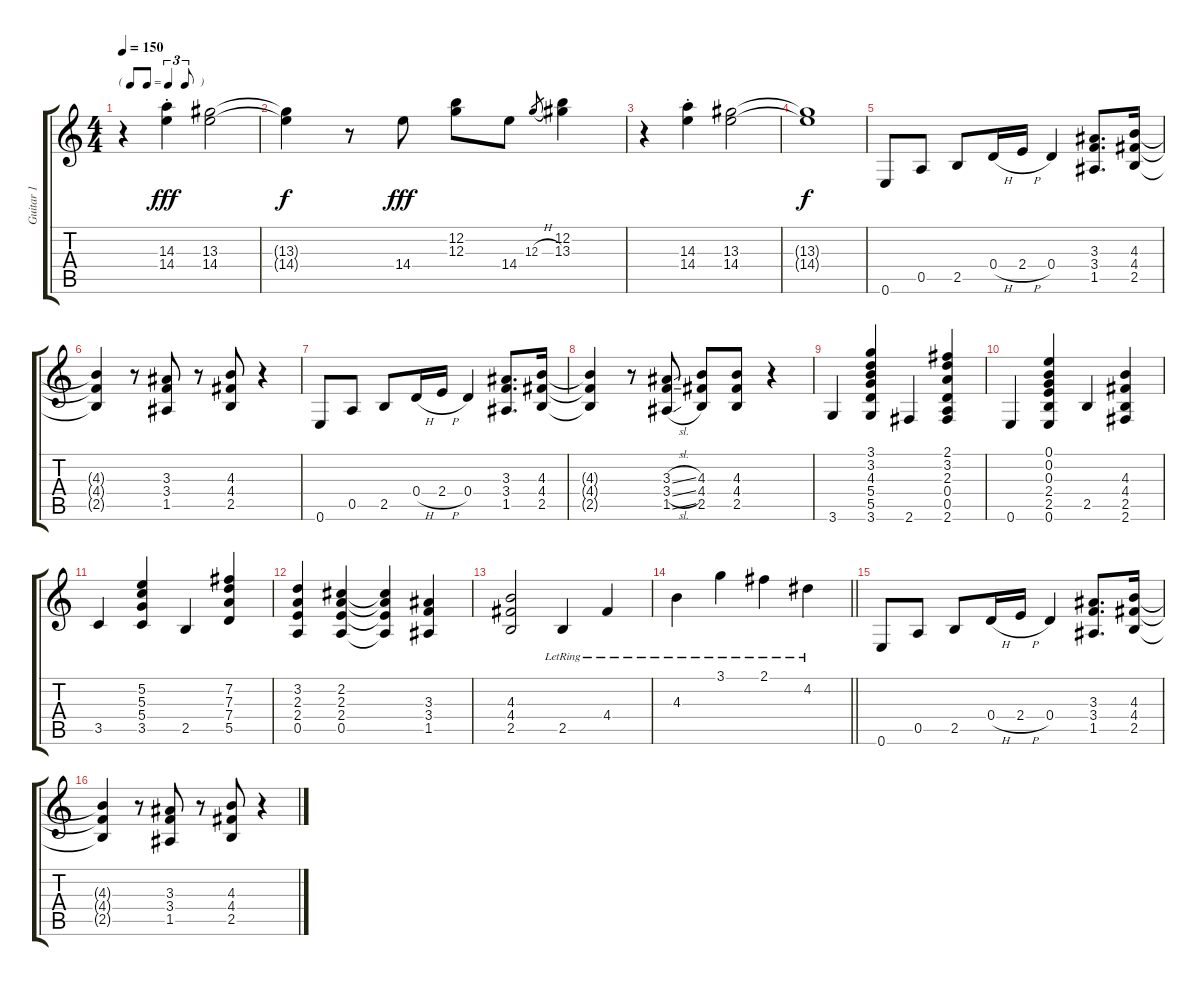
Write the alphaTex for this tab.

\track ("Guitar 1" "Guitar 1") {instrument overdrivenguitar}
\staff {score tabs}
\tuning (E4 B3 G3 D3 A2 E2) {hide}
\ts (4 4)
\tf triplet8th
\tempo 150
\clef g2
\ks c
r.4{dy f volume 16} (14.3{st} 14.4{st}).4{dy fff} (13.3 14.4).2 |
(13.3{t} 14.4{t}).4{dy f} r.8 14.4.8{dy fff} (12.2 12.3).8 14.4.8 12.3{h}.8{gr} (12.2 13.3).4 |
r.4{volume 16} (14.3{st} 14.4{st}).4 (13.3 14.4).2 |
(13.3{t} 14.4{t}).1{dy f} |
0.6.8 0.5.8 2.5.8 0.4{h}.16 2.4{h}.16 0.4.4 (3.3 3.4 1.5).8{d} (4.3 4.4 2.5).16 |
(4.3{t} 4.4{t} 2.5{t}).4 r.8 (3.3 3.4 1.5).8 r.8 (4.3 4.4 2.5).8 r.4 |
0.6.8 0.5.8 2.5.8 0.4{h}.16 2.4{h}.16 0.4.4 (3.3 3.4 1.5).8{d} (4.3 4.4 2.5).16 |
(4.3{t} 4.4{t} 2.5{t}).4 r.8 (3.3{sl} 3.4{sl} 1.5{sl}).8 (4.3 4.4 2.5).8 (4.3 4.4 2.5).8 r.4 |
3.6.4 (3.1 3.2 4.3 5.4 5.5 3.6).4 2.6.4 (2.1 3.2 2.3 0.4 0.5 2.6).4 |
0.6.4 (0.1 0.2 0.3 2.4 2.5 0.6).4 2.5.4 (4.3 4.4 2.5 2.6).4 |
3.5.4 (5.2 5.3 5.4 3.5).4 2.5.4 (7.2 7.3 7.4 5.5).4 |
(3.2 2.3 2.4 0.5).4 (2.2 2.3 2.4 0.5).4 (2.2{t} 2.3{t} 2.4{t} 0.5{t}).4 (3.3 3.4 1.5).4 |
(4.3 4.4 2.5).2 2.5{lr}.4 4.4{lr}.4 |
\barLineRight lightlight
4.3{lr}.4 3.1{lr}.4 2.1{lr}.4 4.2{lr}.4 |
0.6.8 0.5.8 2.5.8 0.4{h}.16 2.4{h}.16 0.4.4 (3.3 3.4 1.5).8{d} (4.3 4.4 2.5).16 |
(4.3{t} 4.4{t} 2.5{t}).4 r.8 (3.3 3.4 1.5).8 r.8 (4.3 4.4 2.5).8 r.4
